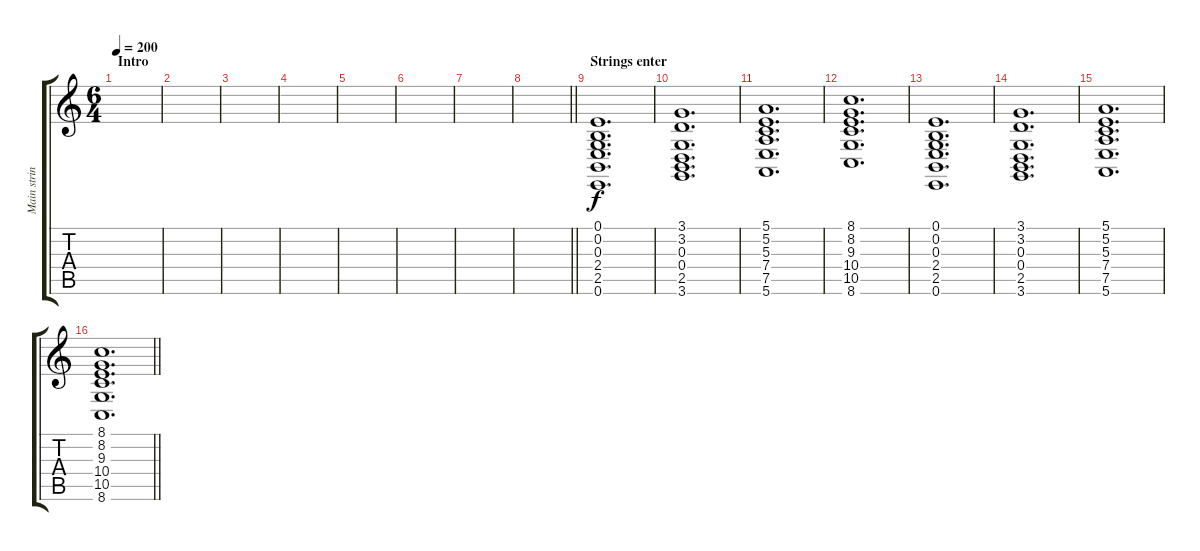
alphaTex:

\track ("Main strings" "Main strin") {instrument stringensemble2}
\staff {score tabs}
\tuning (E4 B3 G3 D3 A2 E2) {hide}
\ts (6 4)
\section ("" "Intro")
\tempo 200
\clef g2
\ks c
|
|
|
|
|
|
|
\barLineRight lightlight
|
\section ("" "Strings enter")
(0.1 0.2 0.3 2.4 2.5 0.6).1{d} |
(3.1 3.2 0.3 0.4 2.5 3.6).1{d} |
(5.1 5.2 5.3 7.4 7.5 5.6).1{d} |
(8.1 8.2 9.3 10.4 10.5 8.6).1{d} |
(0.1 0.2 0.3 2.4 2.5 0.6).1{d} |
(3.1 3.2 0.3 0.4 2.5 3.6).1{d} |
(5.1 5.2 5.3 7.4 7.5 5.6).1{d} |
\barLineRight lightlight
(8.1 8.2 9.3 10.4 10.5 8.6).1{d}
